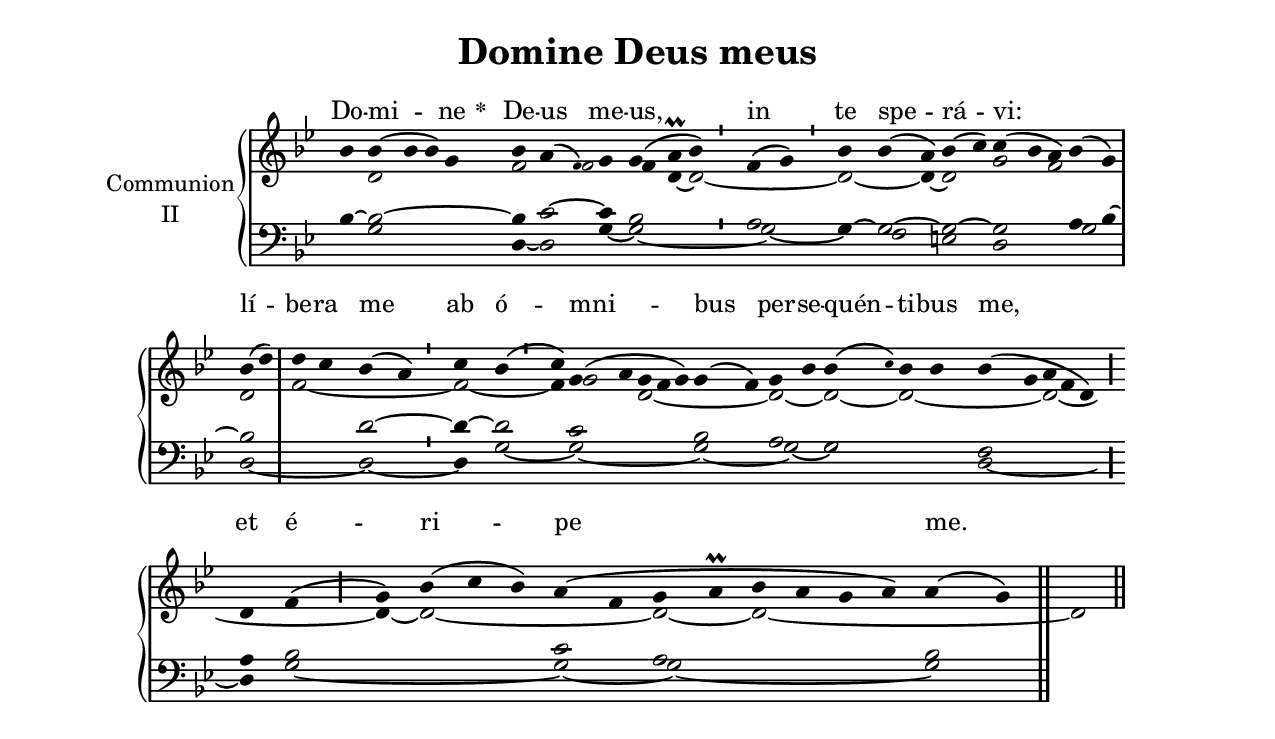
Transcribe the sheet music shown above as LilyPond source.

\version "2.18"
\include "gregorian.ly"
\include "noh2.ily"


%Page reference: page i.201
%(volume.page)

global = {
 \key g \minor
 \cadenzaOn 
}

\header {
  title = \markup \center-column {"Domine Deus meus" \vspace #1 }
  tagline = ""
  composer = ""
}

\paper {
 #(include-special-characters)
  oddHeaderMarkup = \markup \fill-line {
    \line {}
    \center-column {
      \on-the-fly #first-page     " "
      \on-the-fly #not-first-page "Domine Deus meus"
    }
    \line { \on-the-fly #print-page-number-check-first \fromproperty #'page:page-number-string }
  }
  evenHeaderMarkup = \markup \fill-line {
    \line { \on-the-fly #print-page-number-check-first \fromproperty #'page:page-number-string }
    \center-column { "Domine Deus meus" }
    \line {}
  }
}

chantText = \lyricmode {
Do -- mi -- ne 
\set stanza = " * " De -- us me -- us, in te spe -- rá -- vi: _ 
lí -- be -- ra me ab ó -- mni -- bus per -- se -- quén -- ti -- bus me, 
et é -- ri -- pe me. }

chantMusic = {
\tieDown   bes'4 bes'4 ( bes'4 bes'4) g'4  bes'4 a'4 ( \once \tweak #'font-size #-4 f' ) g'4 g'4 ( a'\prall bes'4) \divisioMinima
 f'4 ( g'4) bes'4 bes'4 ( a'4) bes'4 ( c''4) c''4 ( bes'4 a'4) bes'4 ( g'4) \divisioMaxima \forceBreak

 bes'4 ( d''4) d''4 c''4 bes'4 ( a'4) \divisioMinima
 c''4 bes'4 ( c''4) g'4 ( a'4 g'4 f'4 g'4) g'4 ( f'4) g'4 bes'4 bes'4 ( \once \tweak #'font-size #-4 c'' ) bes'4 bes'4 bes'4 ( g'4 a'4 f'4 d'4) \divisioMaior \forceBreak

 d'4 f'4 ( g'4) bes'4 ( c''4 bes'4) a'4 ( f'4 g'4 a'\prall bes'4 a'4 g'4 a'4) a'4 ( g'4) \finalis

}

altoMusic = {
r4 d'2*4/2 f'2 \tiny f' \normalsize4 d'4 ~ d'2*3/2 ~ \divisioMinima
d'2 ~ d'4 ~ d'2 g'2 f'2*3/2 d'2 \divisioMaxima
f'2*4/2 ~ f'2 ~ \divisioMinima
f'4 g'2 d'2*5/2 ~ d'2 ~ d'2 ~ d'2*4/2 ~ d'2*5/2 ~ \divisioMaior
d'4 ~ d'2*5/2 ~ d'2 ~ d'2*6/2 ~ d'2 \finalis
}

tenorMusic = {
bes4 ~ bes2*4/2 ~ bes4 c'2 ~ c'4 bes2*3/2 \divisioMinima
a2 g4 ~ g2 ~ g2 ~ g2*3/2 a4 bes4 ~ \divisioMaxima
bes2*4/2 d'2 ~ \divisioMinima
d'4 ~ d'2 c'2*5/2 bes2 a2 g2*4/2 f2*5/2 \divisioMaior
a4 bes2*5/2 c'2 a2*6/2 bes2 \finalis
}

bassMusic = {
r4 g2*4/2 d4 ~ d2 g4 ~ g2*3/2 ~ \divisioMinima
g2 ~ g4 f2 e2 d2*3/2 g2 \divisioMaxima
d2*4/2 ~ d2 ~ \divisioMinima
d4 g2 ~ g2*5/2 ~ g2 ~ g2 ~ g2*4/2 d2*5/2 ~ \divisioMaior
d4 g2*5/2 ~ g2 ~ g2*6/2 ~ g2 \finalis
}

voiceLines = {
\voiceLineStyle


}

\score{
  <<
    \new GrandStaff <<
      \set GrandStaff.autoBeaming = ##f
      \set GrandStaff.instrumentName = \markup \center-column {
        "Communion"
        "II"
      }
      \new Staff = up <<
        \new Voice = "chant" {
          \voiceOne \global \chantMusic
        }
        \new Voice {
          \voiceTwo \global \altoMusic
        }
      >>

      \new Staff = down <<
        \clef bass
        \new Voice {
          \voiceOne \global \tenorMusic
        }
        \new Voice {
          \voiceTwo \global \bassMusic
        }
	\new Voice {
        \voiceThree \global \voiceLines
        }
      >>
    >>
    \new Lyrics \lyricsto chant {
      \chantText
    }
  >>
  \layout{
  }
  \midi{
    \tempo 4 = 125
  }
}
